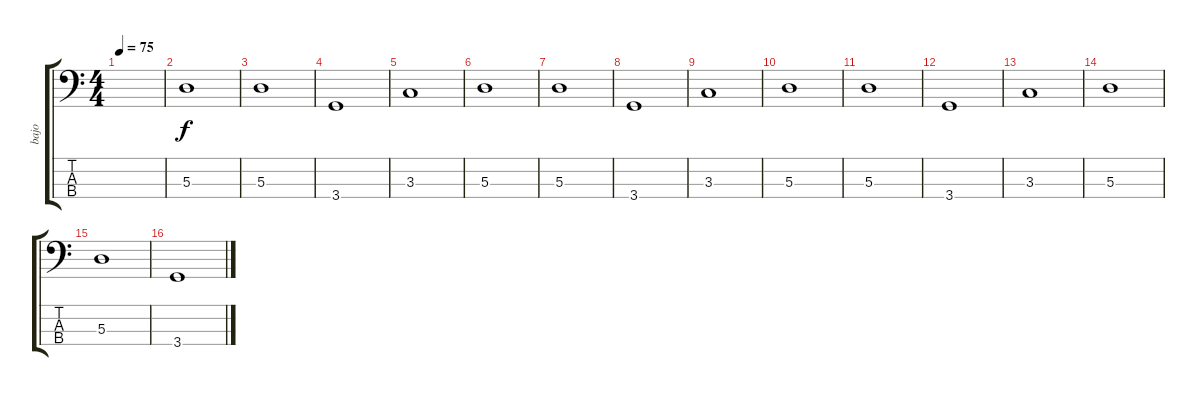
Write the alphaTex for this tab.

\track ("bajo" "bajo") {instrument electricbassfinger}
\staff {score tabs}
\tuning (G2 D2 A1 E1) {hide}
\ts (4 4)
\tempo 75
\clef f4
\ks c
|
5.3.1 |
5.3.1 |
3.4.1 |
3.3.1 |
5.3.1 |
5.3.1 |
3.4.1 |
3.3.1 |
5.3.1 |
5.3.1 |
3.4.1 |
3.3.1 |
5.3.1 |
5.3.1 |
3.4.1
